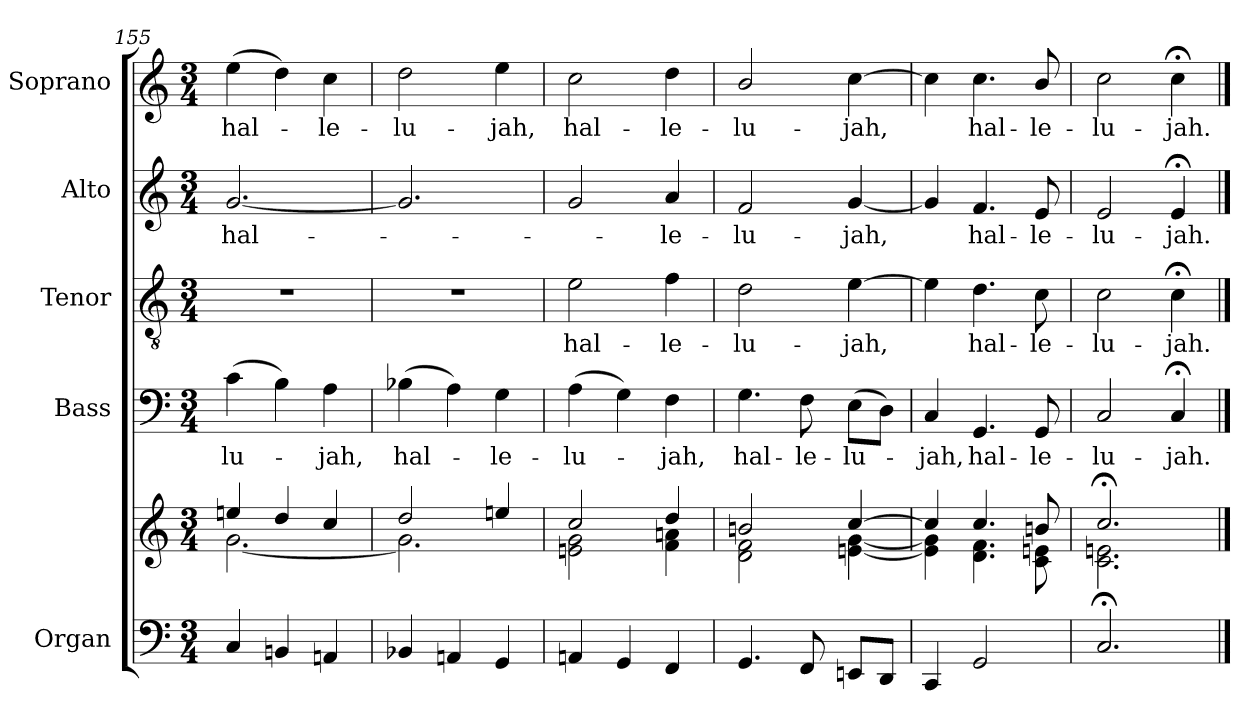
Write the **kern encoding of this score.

**kern	**kern	**kern	**text	**kern	**text	**kern	**text	**kern	**text
*part5	*part5	*part4	*part4	*part3	*part3	*part2	*part2	*part1	*part1
*staff6	*staff5	*staff4	*staff4	*staff3	*staff3	*staff2	*staff2	*staff1	*staff1
*I"Organ	*	*I"Bass	*	*I"Tenor	*	*I"Alto	*	*I"Soprano	*
*	*	*I'B	*	*I'T	*	*I'A	*	*I'S	*
*clefF4	*clefG2	*clefF4	*	*clefGv2	*	*clefG2	*	*clefG2	*
*k[]	*k[]	*k[]	*	*k[]	*	*k[]	*	*k[]	*
*C:	*C:	*C:	*	*C:	*	*C:	*	*C:	*
*M3/4	*M3/4	*M3/4	*	*M3/4	*	*M3/4	*	*M3/4	*
=155	=155	=155	=155	=155	=155	=155	=155	=155	=155
*	*^	*	*	*	*	*	*	*	*
*	*	*^	*	*	*	*	*	*	*	*
!	!	!	!	!	!LO:LY:b	!	!	!	!LO:LY:b	!	!LO:LY:b
4C/	4een/	[2.g\	2.ryy	(>4c\	-lu-	2.r	.	[2.g/	hal-	(>4ee\	hal-
4BBn/	4dd/	.	.	4B\)	.	.	.	.	.	4dd\)	.
!	!	!	!	!	!LO:LY:b	!	!	!	!	!	!LO:LY:b
4AAn/	4cc/	.	.	4A\	jah,	.	.	.	.	4cc\	le-
=156	=156	=156	=156	=156	=156	=156	=156	=156	=156	=156	=156
!	!	!	!	!	!LO:LY:b	!	!	!	!	!	!LO:LY:b
4BB-/	2dd/	2.g\]	2.ryy	(>4B-X\	hal-	2.r	.	2.g/]	.	2dd\	-lu-
4AAn/	.	.	.	4A\)	.	.	.	.	.	.	.
!	!	!	!	!	!LO:LY:b	!	!	!	!	!	!LO:LY:b
4GG/	4een/	.	.	4G\	le-	.	.	.	.	4ee\	-jah,
=157	=157	=157	=157	=157	=157	=157	=157	=157	=157	=157	=157
!	!	!	!	!	!LO:LY:b	!	!LO:LY:b	!	!	!	!LO:LY:b
4AAn/	2cc/	2en\ 2g\	2.ryy	(>4A\	-lu-	2e\	hal-	2g/	.	2cc\	hal-
4GG/	.	.	.	4G\)	.	.	.	.	.	.	.
!	!	!	!	!	!LO:LY:b	!	!LO:LY:b	!	!LO:LY:b	!	!LO:LY:b
4FF/	4dd/	4f\ 4an\	.	4F\	jah,	4f\	-le-	4a/	le-	4dd\	-le-
=158	=158	=158	=158	=158	=158	=158	=158	=158	=158	=158	=158
*	*	*	*	*	*	*	*	*	*	*MM105	*
!	!	!	!	!	!LO:LY:b	!	!LO:LY:b	!	!LO:LY:b	!	!LO:LY:b
4.GG/	2bn/	2d\ 2f\	2.ryy	4.G\	hal-	2d\	-lu-	2f/	-lu-	2b/	-lu-
!	!	!	!	!	!LO:LY:b	!	!	!	!	!	!
8FF/	.	.	.	8F\	-le-	.	.	.	.	.	.
*	*	*	*	*	*	*	*	*	*	*MM102	*
!	!	!	!	!	!LO:LY:b	!	!LO:LY:b	!	!LO:LY:b	!	!LO:LY:b
8EEn/L	[4cc/	[4en\ [4g\	.	(>8E\L	-lu-	[4e\	-jah,	[4g/	-jah,	[4cc\	-jah,
8DD/J	.	.	.	8D\J)	.	.	.	.	.	.	.
=159	=159	=159	=159	=159	=159	=159	=159	=159	=159	=159	=159
*	*	*	*	*	*	*	*	*	*	*MM99	*
!	!	!	!	!	!LO:LY:b	!	!	!	!	!	!
4CC/	4cc/]	4e\] 4g\]	2.ryy	4C/	jah,	4e\]	.	4g/]	.	4cc\]	.
*	*	*	*	*	*	*	*	*	*	*MM96	*
!	!	!	!	!	!LO:LY:b	!	!LO:LY:b	!	!LO:LY:b	!	!LO:LY:b
2GG/	4.cc/	4.d\ 4.f\	.	4.GG/	hal-	4.d\	hal-	4.f/	hal-	4.cc\	hal-
*	*	*	*	*	*	*	*	*	*	*MM94	*
!	!	!	!	!	!LO:LY:b	!	!LO:LY:b	!	!LO:LY:b	!	!LO:LY:b
.	8bn/	8c\ 8en\	.	8GG/	-le-	8c\	-le-	8e/	-le-	8b/	-le-
=160	=160	=160	=160	=160	=160	=160	=160	=160	=160	=160	=160
*	*	*	*	*	*	*	*	*	*	*MM92	*
!	!	!	!	!	!LO:LY:b	!	!LO:LY:b	!	!LO:LY:b	!	!LO:LY:b
2.C;/	2.cc;</	2.c\ 2.en\	2.ryy	2C/	-lu-	2c\	-lu-	2e/	-lu-	2cc\	-lu-
*	*	*	*	*	*	*	*	*	*	*MM90	*
!	!	!	!	!	!LO:LY:b	!	!LO:LY:b	!	!LO:LY:b	!	!LO:LY:b
.	.	.	.	4C;</	-jah.	4c;<\	-jah.	4e;</	-jah.	4cc;<\	-jah.
*	*v	*v	*v	*	*	*	*	*	*	*	*
==	==	==	==	==	==	==	==	==	==
*-	*-	*-	*-	*-	*-	*-	*-	*-	*-
